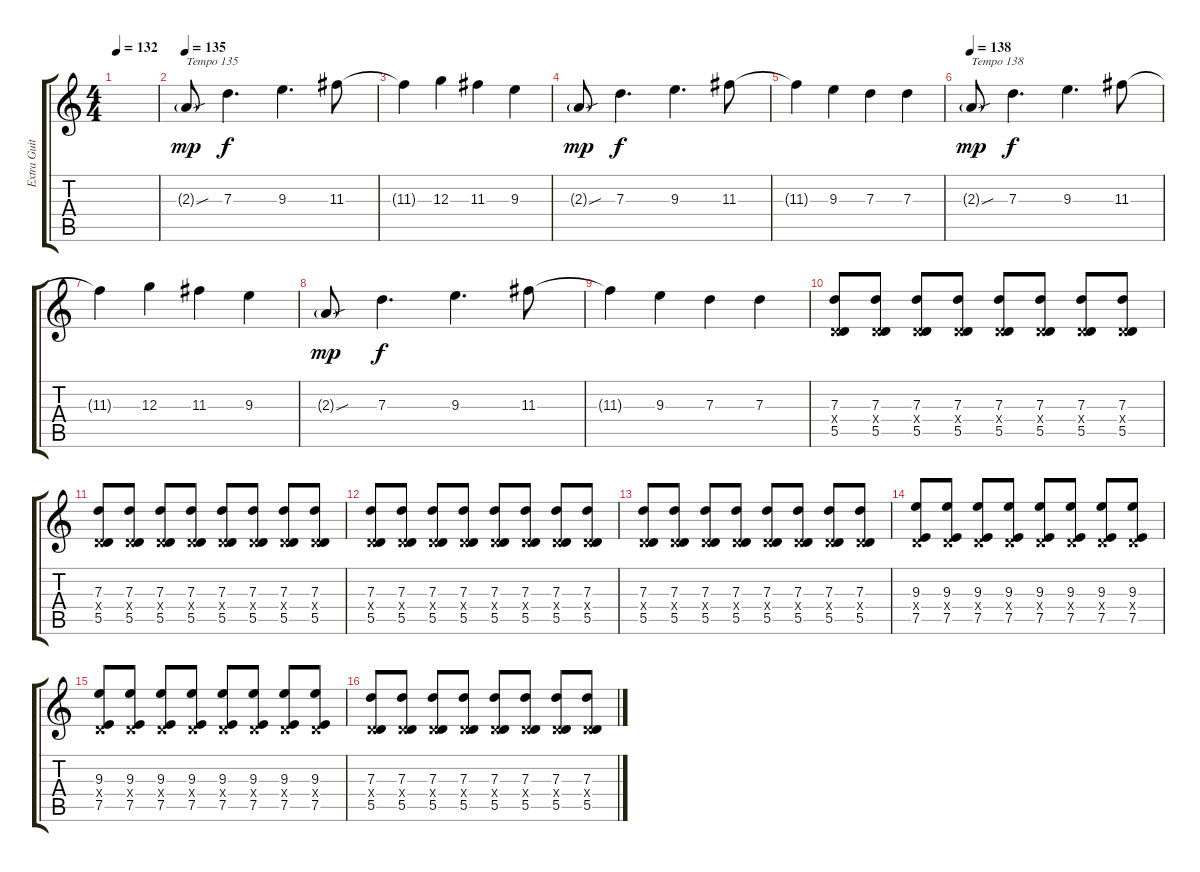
\track ("Extra Guitar" "Extra Guit") {instrument electricguitarclean}
\staff {score tabs}
\tuning (E4 B3 G3 D3 A2 E2) {hide}
\ts (4 4)
\tempo 132
\clef g2
\ks c
|
\tempo 135
2.3{sou g}.8{txt "Tempo 135" dy mp} 7.3.4{d dy f} 9.3.4{d} 11.3.8 |
11.3{t}.4 12.3.4 11.3.4 9.3.4 |
2.3{sou g}.8{dy mp} 7.3.4{d dy f} 9.3.4{d} 11.3.8 |
11.3{t}.4 9.3.4 7.3.4 7.3.4 |
\tempo 138
2.3{sou g}.8{txt "Tempo 138" dy mp} 7.3.4{d dy f} 9.3.4{d} 11.3.8 |
11.3{t}.4 12.3.4 11.3.4 9.3.4 |
2.3{sou g}.8{dy mp} 7.3.4{d dy f} 9.3.4{d} 11.3.8 |
11.3{t}.4 9.3.4 7.3.4 7.3.4 |
(7.3 0.4{x} 5.5).8 (7.3 0.4{x} 5.5).8 (7.3 0.4{x} 5.5).8 (7.3 0.4{x} 5.5).8 (7.3 0.4{x} 5.5).8 (7.3 0.4{x} 5.5).8 (7.3 0.4{x} 5.5).8 (7.3 0.4{x} 5.5).8 |
(7.3 0.4{x} 5.5).8 (7.3 0.4{x} 5.5).8 (7.3 0.4{x} 5.5).8 (7.3 0.4{x} 5.5).8 (7.3 0.4{x} 5.5).8 (7.3 0.4{x} 5.5).8 (7.3 0.4{x} 5.5).8 (7.3 0.4{x} 5.5).8 |
(7.3 0.4{x} 5.5).8 (7.3 0.4{x} 5.5).8 (7.3 0.4{x} 5.5).8 (7.3 0.4{x} 5.5).8 (7.3 0.4{x} 5.5).8 (7.3 0.4{x} 5.5).8 (7.3 0.4{x} 5.5).8 (7.3 0.4{x} 5.5).8 |
(7.3 0.4{x} 5.5).8 (7.3 0.4{x} 5.5).8 (7.3 0.4{x} 5.5).8 (7.3 0.4{x} 5.5).8 (7.3 0.4{x} 5.5).8 (7.3 0.4{x} 5.5).8 (7.3 0.4{x} 5.5).8 (7.3 0.4{x} 5.5).8 |
(9.3 0.4{x} 7.5).8 (9.3 0.4{x} 7.5).8 (9.3 0.4{x} 7.5).8 (9.3 0.4{x} 7.5).8 (9.3 0.4{x} 7.5).8 (9.3 0.4{x} 7.5).8 (9.3 0.4{x} 7.5).8 (9.3 0.4{x} 7.5).8 |
(9.3 0.4{x} 7.5).8 (9.3 0.4{x} 7.5).8 (9.3 0.4{x} 7.5).8 (9.3 0.4{x} 7.5).8 (9.3 0.4{x} 7.5).8 (9.3 0.4{x} 7.5).8 (9.3 0.4{x} 7.5).8 (9.3 0.4{x} 7.5).8 |
(7.3 0.4{x} 5.5).8 (7.3 0.4{x} 5.5).8 (7.3 0.4{x} 5.5).8 (7.3 0.4{x} 5.5).8 (7.3 0.4{x} 5.5).8 (7.3 0.4{x} 5.5).8 (7.3 0.4{x} 5.5).8 (7.3 0.4{x} 5.5).8
